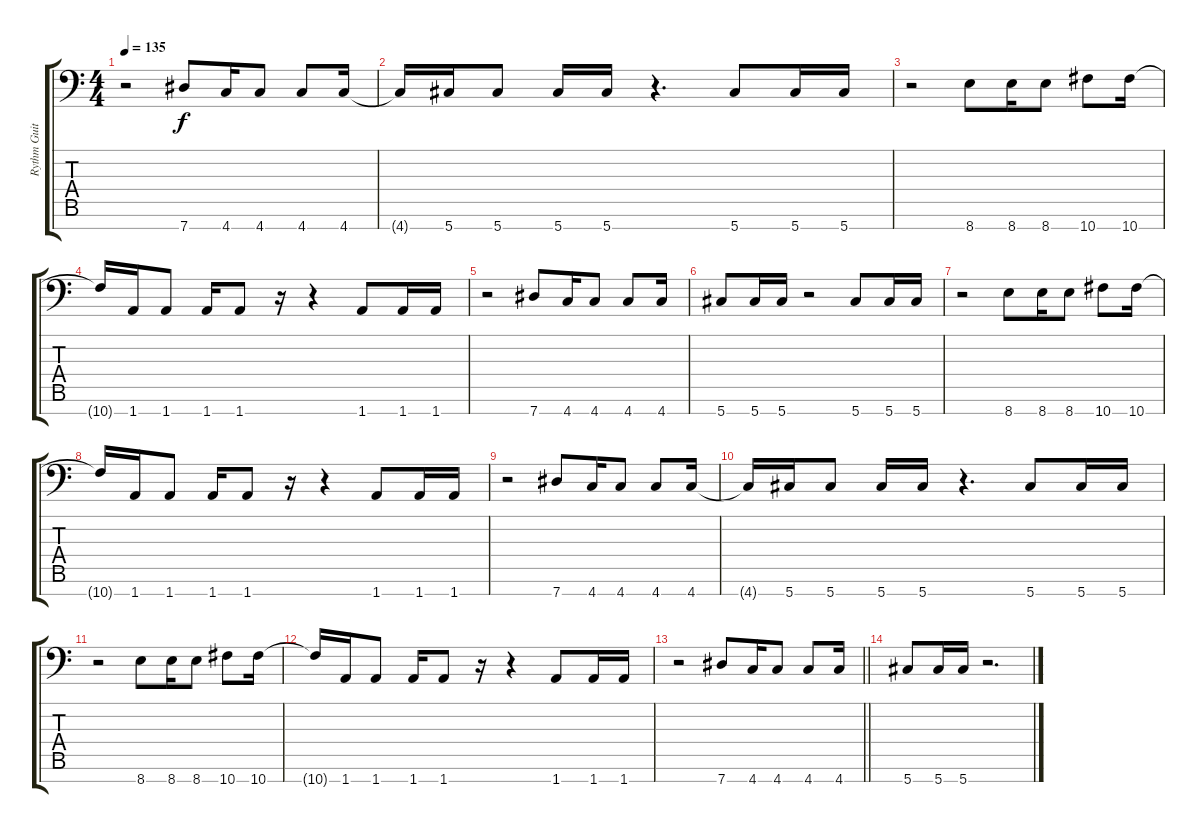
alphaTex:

\track ("Rythm Guitar #1" "Rythm Guit") {instrument distortionguitar}
\staff {score tabs}
\tuning (Db4 Ab3 Eb3 Db3 Ab2 Eb2 Ab1) {hide}
\ts (4 4)
\tempo 135
\clef f4
\ks c
r.2{dy f} 7.7.8 4.7.16 4.7.8 4.7.8 4.7.16 |
4.7{t}.16 5.7.16 5.7.8 5.7.16 5.7.16 r.4{d} 5.7.8 5.7.16 5.7.16 |
r.2 8.7.8 8.7.16 8.7.8 10.7.8 10.7.16 |
10.7{t}.16 1.7.16 1.7.8 1.7.16 1.7.8 r.16 r.4 1.7.8 1.7.16 1.7.16 |
r.2 7.7.8 4.7.16 4.7.8 4.7.8 4.7.16 |
5.7.8 5.7.16 5.7.16 r.2 5.7.8 5.7.16 5.7.16 |
r.2 8.7.8 8.7.16 8.7.8 10.7.8 10.7.16 |
10.7{t}.16 1.7.16 1.7.8 1.7.16 1.7.8 r.16 r.4 1.7.8 1.7.16 1.7.16 |
r.2 7.7.8 4.7.16 4.7.8 4.7.8 4.7.16 |
4.7{t}.16 5.7.16 5.7.8 5.7.16 5.7.16 r.4{d} 5.7.8 5.7.16 5.7.16 |
r.2 8.7.8 8.7.16 8.7.8 10.7.8 10.7.16 |
10.7{t}.16 1.7.16 1.7.8 1.7.16 1.7.8 r.16 r.4 1.7.8 1.7.16 1.7.16 |
\barLineRight lightlight
r.2 7.7.8 4.7.16 4.7.8 4.7.8 4.7.16 |
\section ("" "")
5.7.8 5.7.16 5.7.16 r.2{d}
